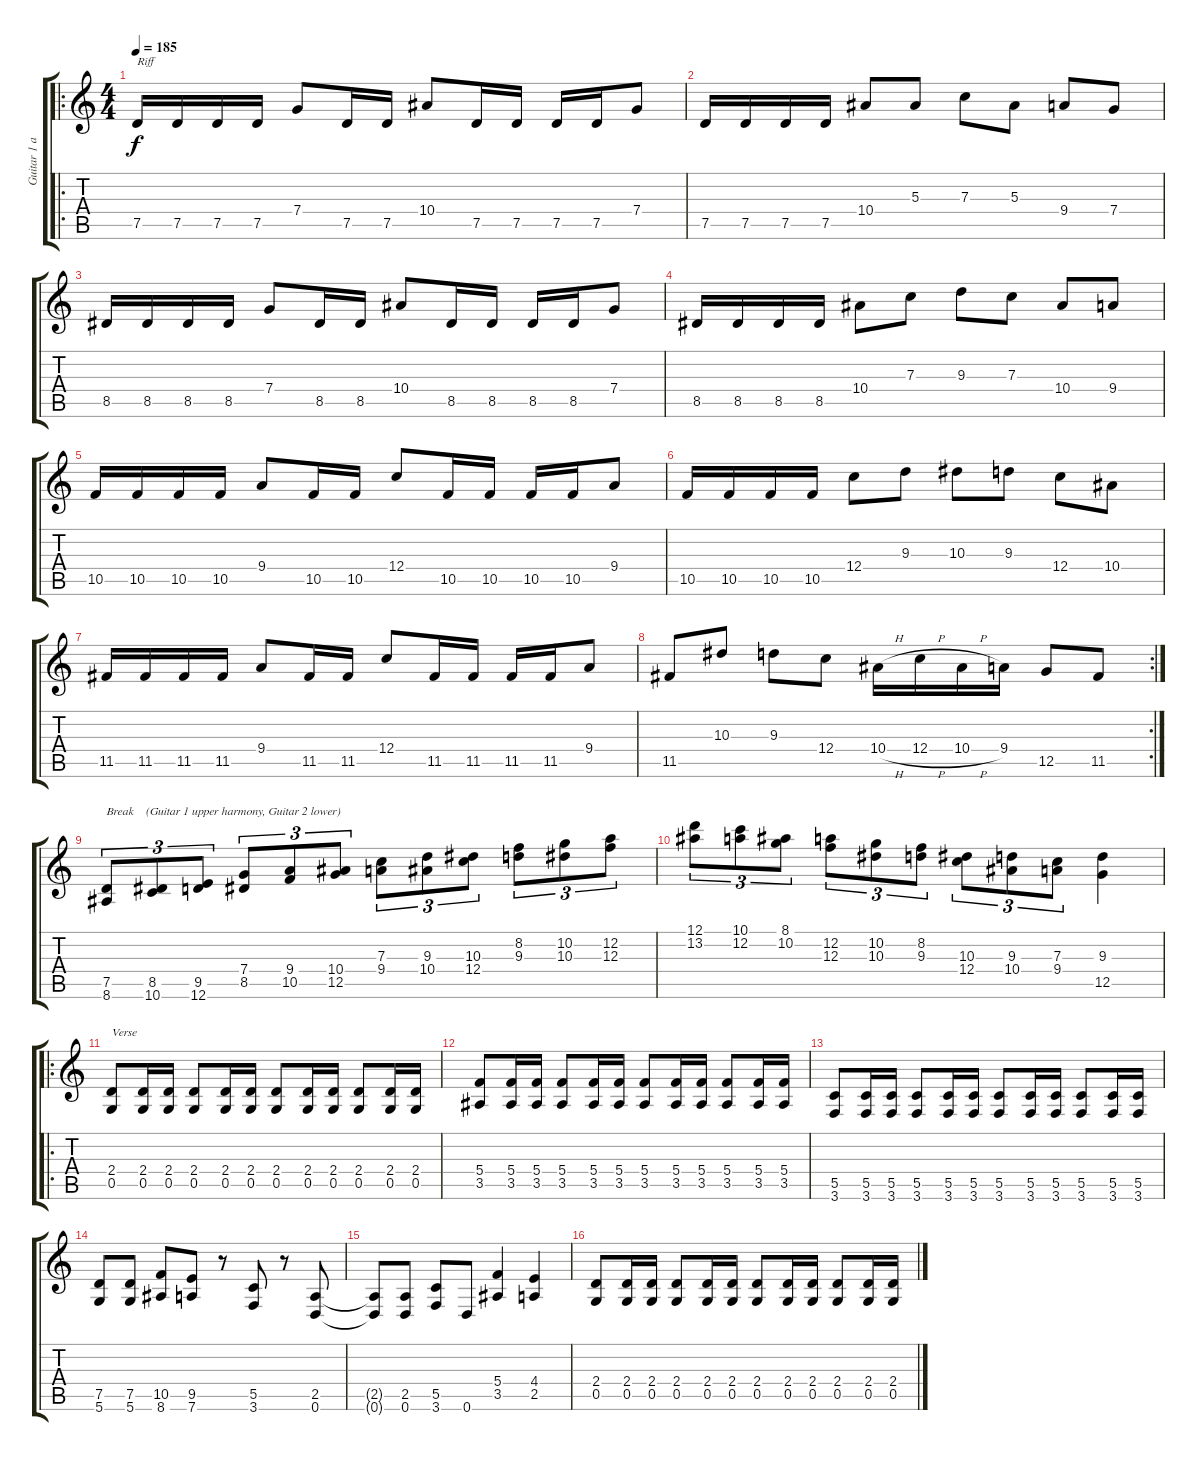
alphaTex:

\track ("Guitar 1 and 2" "Guitar 1 a") {instrument acousticguitarnylon}
\staff {score tabs}
\tuning (D4 A3 F3 C3 G2 D2) {hide}
\ro
\ts (4 4)
\tempo 185
\clef g2
\ks c
7.5.16{txt "Riff" dy f instrument acousticguitarnylon} 7.5.16 7.5.16 7.5.16 7.4.8 7.5.16 7.5.16 10.4.8 7.5.16 7.5.16 7.5.16 7.5.16 7.4.8 |
7.5.16 7.5.16 7.5.16 7.5.16 10.4.8 5.3.8 7.3.8 5.3.8 9.4.8 7.4.8 |
8.5.16 8.5.16 8.5.16 8.5.16 7.4.8 8.5.16 8.5.16 10.4.8 8.5.16 8.5.16 8.5.16 8.5.16 7.4.8 |
8.5.16 8.5.16 8.5.16 8.5.16 10.4.8 7.3.8 9.3.8 7.3.8 10.4.8 9.4.8 |
10.5.16 10.5.16 10.5.16 10.5.16 9.4.8 10.5.16 10.5.16 12.4.8 10.5.16 10.5.16 10.5.16 10.5.16 9.4.8 |
10.5.16 10.5.16 10.5.16 10.5.16 12.4.8 9.3.8 10.3.8 9.3.8 12.4.8 10.4.8 |
11.5.16 11.5.16 11.5.16 11.5.16 9.4.8 11.5.16 11.5.16 12.4.8 11.5.16 11.5.16 11.5.16 11.5.16 9.4.8 |
\rc 2
11.5.8 10.3.8 9.3.8 12.4.8 10.4{h}.16 12.4{h}.16 10.4{h}.16 9.4.16 12.5.8 11.5.8 |
(7.5 8.6).8{tu (3 2) txt "Break    (Guitar 1 upper harmony, Guitar 2 lower)"} (8.5 10.6).8{tu (3 2)} (9.5 12.6).8{tu (3 2)} (7.4 8.5).8{tu (3 2)} (9.4 10.5).8{tu (3 2)} (10.4 12.5).8{tu (3 2)} (7.3 9.4).8{tu (3 2)} (9.3 10.4).8{tu (3 2)} (10.3 12.4).8{tu (3 2)} (8.2 9.3).8{tu (3 2)} (10.2 10.3).8{tu (3 2)} (12.2 12.3).8{tu (3 2)} |
(12.1 13.2).8{tu (3 2)} (10.1 12.2).8{tu (3 2)} (8.1 10.2).8{tu (3 2)} (12.2 12.3).8{tu (3 2)} (10.2 10.3).8{tu (3 2)} (8.2 9.3).8{tu (3 2)} (10.3 12.4).8{tu (3 2)} (9.3 10.4).8{tu (3 2)} (7.3 9.4).8{tu (3 2)} (9.3 12.5).4 |
\ro
(2.4 0.5).8{txt "Verse"} (2.4 0.5).16 (2.4 0.5).16 (2.4 0.5).8 (2.4 0.5).16 (2.4 0.5).16 (2.4 0.5).8 (2.4 0.5).16 (2.4 0.5).16 (2.4 0.5).8 (2.4 0.5).16 (2.4 0.5).16 |
(5.4 3.5).8 (5.4 3.5).16 (5.4 3.5).16 (5.4 3.5).8 (5.4 3.5).16 (5.4 3.5).16 (5.4 3.5).8 (5.4 3.5).16 (5.4 3.5).16 (5.4 3.5).8 (5.4 3.5).16 (5.4 3.5).16 |
(5.5 3.6).8 (5.5 3.6).16 (5.5 3.6).16 (5.5 3.6).8 (5.5 3.6).16 (5.5 3.6).16 (5.5 3.6).8 (5.5 3.6).16 (5.5 3.6).16 (5.5 3.6).8 (5.5 3.6).16 (5.5 3.6).16 |
(7.5 5.6).8 (7.5 5.6).8 (10.5 8.6).8 (9.5 7.6).8 r.8 (5.5 3.6).8 r.8 (2.5 0.6).8 |
(2.5{t} 0.6{t}).8 (2.5 0.6).8 (5.5 3.6).8 0.6.8 (5.4 3.5).4 (4.4 2.5).4 |
(2.4 0.5).8 (2.4 0.5).16 (2.4 0.5).16 (2.4 0.5).8 (2.4 0.5).16 (2.4 0.5).16 (2.4 0.5).8 (2.4 0.5).16 (2.4 0.5).16 (2.4 0.5).8 (2.4 0.5).16 (2.4 0.5).16
